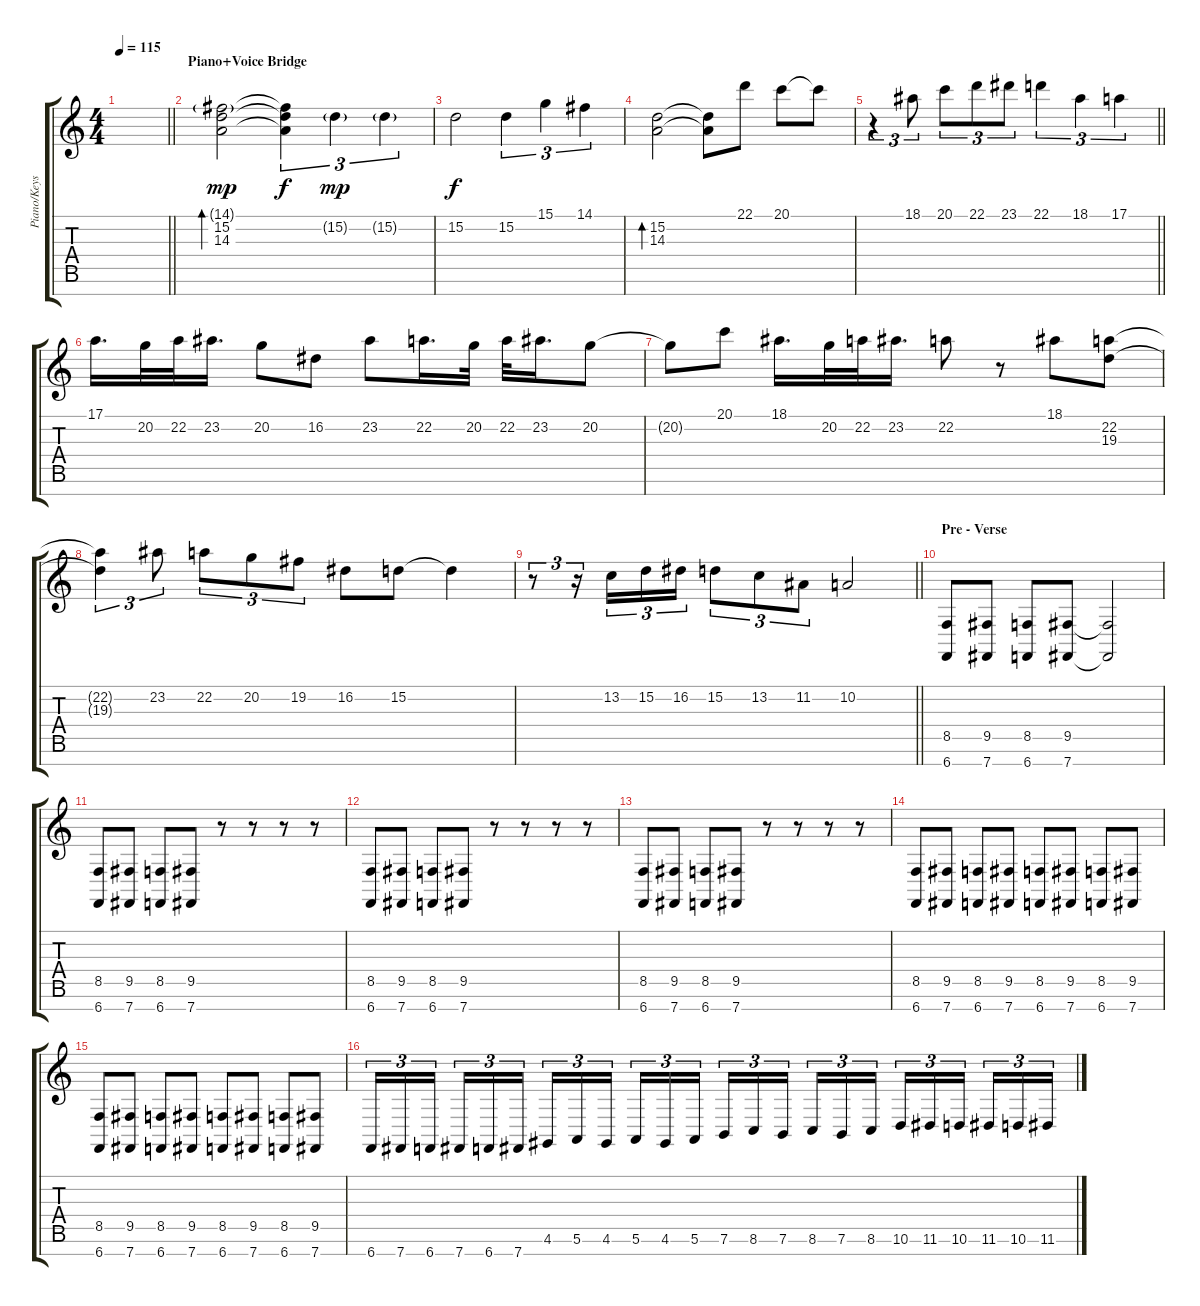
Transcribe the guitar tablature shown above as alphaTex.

\track ("Piano/Keys" "Piano/Keys") {instrument acousticgrandpiano}
\staff {score tabs}
\tuning (E4 B3 G3 D3 A2 E2 B1) {hide}
\ts (4 4)
\tempo 115
\clef g2
\barLineRight lightlight
\ks c
|
\section ("" "Piano+Voice Bridge")
(14.1{g} 15.2 14.3).2{bd 240 dy mp} (14.1{t} 15.2{t} 14.3{t}).4{tu (3 2) dy f} 15.2{g}.4{tu (3 2) dy mp} 15.2{g}.4{tu (3 2)} |
15.2.2{dy f} 15.2.4{tu (3 2)} 15.1.4{tu (3 2)} 14.1.4{tu (3 2)} |
(15.2 14.3).2{bd 60} (15.2{t} 14.3{t}).8 22.1.8 20.1.8 20.1{t}.8 |
\barLineRight lightlight
r.4{tu (3 2)} 18.1.8{tu (3 2)} 20.1.8{tu (3 2)} 22.1.8{tu (3 2)} 23.1.8{tu (3 2)} 22.1.4{tu (3 2)} 18.1.4{tu (3 2)} 17.1.4{tu (3 2)} |
17.1.16{d} 20.2.32 22.2.32 23.2.16{d} 20.2.8 16.2.8 23.2.8 22.2.16{d} 20.2.32 22.2.32 23.2.16{d} 20.2.8 |
20.2{t}.8 20.1.8 18.1.16{d} 20.2.32 22.2.32 23.2.16{d} 22.2.8 r.8 18.1.8 (22.2 19.3).8 |
(22.2{t} 19.3{t}).4{tu (3 2)} 23.2.8{tu (3 2)} 22.2.8{tu (3 2)} 20.2.8{tu (3 2)} 19.2.8{tu (3 2)} 16.2.8 15.2.8 15.2{t}.4 |
\barLineRight lightlight
r.8{tu (3 2)} r.16{tu (3 2)} 13.2.16{tu (3 2)} 15.2.16{tu (3 2)} 16.2.16{tu (3 2)} 15.2.8{tu (3 2)} 13.2.8{tu (3 2)} 11.2.8{tu (3 2)} 10.2.2 |
\section ("" "Pre - Verse")
(8.5 6.7).8 (9.5 7.7).8 (8.5 6.7).8 (9.5 7.7).8 (9.5{t} 7.7{t}).2 |
(8.5 6.7).8 (9.5 7.7).8 (8.5 6.7).8 (9.5 7.7).8 r.8 r.8 r.8 r.8 |
(8.5 6.7).8 (9.5 7.7).8 (8.5 6.7).8 (9.5 7.7).8 r.8 r.8 r.8 r.8 |
(8.5 6.7).8 (9.5 7.7).8 (8.5 6.7).8 (9.5 7.7).8 r.8 r.8 r.8 r.8 |
(8.5 6.7).8 (9.5 7.7).8 (8.5 6.7).8 (9.5 7.7).8 (8.5 6.7).8 (9.5 7.7).8 (8.5 6.7).8 (9.5 7.7).8 |
(8.5 6.7).8 (9.5 7.7).8 (8.5 6.7).8 (9.5 7.7).8 (8.5 6.7).8 (9.5 7.7).8 (8.5 6.7).8 (9.5 7.7).8 |
6.7.16{tu (3 2)} 7.7.16{tu (3 2)} 6.7.16{tu (3 2) beam splitsecondary} 7.7.16{tu (3 2)} 6.7.16{tu (3 2)} 7.7.16{tu (3 2)} 4.6.16{tu (3 2)} 5.6.16{tu (3 2)} 4.6.16{tu (3 2) beam splitsecondary} 5.6.16{tu (3 2)} 4.6.16{tu (3 2)} 5.6.16{tu (3 2)} 7.6.16{tu (3 2)} 8.6.16{tu (3 2)} 7.6.16{tu (3 2) beam splitsecondary} 8.6.16{tu (3 2)} 7.6.16{tu (3 2)} 8.6.16{tu (3 2)} 10.6.16{tu (3 2)} 11.6.16{tu (3 2)} 10.6.16{tu (3 2) beam splitsecondary} 11.6.16{tu (3 2)} 10.6.16{tu (3 2)} 11.6.16{tu (3 2)}
